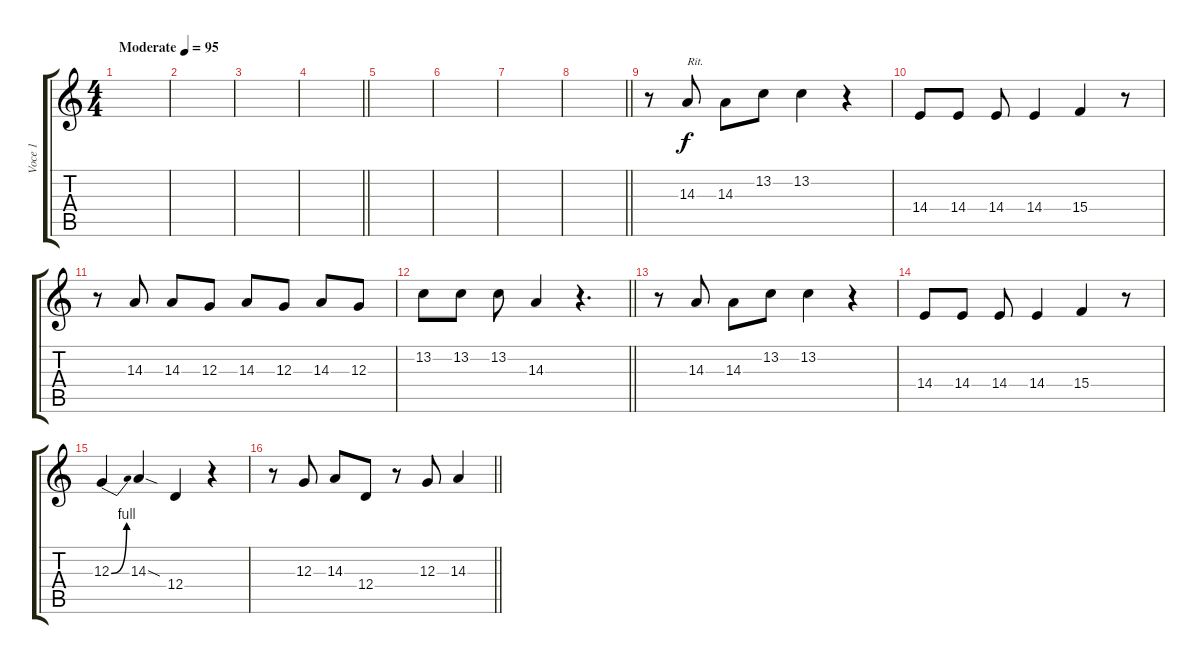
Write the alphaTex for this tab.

\track ("Voce 1" "Voce 1") {instrument lead1square}
\staff {score tabs}
\tuning (E4 B3 G3 D3 A2 E2) {hide}
\ts (4 4)
\tempo (95 "Moderate")
\clef g2
\ks c
|
|
|
\barLineRight lightlight
|
|
|
|
\barLineRight lightlight
|
r.8 14.3.8{txt "Rit."} 14.3.8 13.2.8 13.2.4 r.4 |
14.4.8 14.4.8 14.4.8 14.4.4 15.4.4 r.8 |
r.8 14.3.8 14.3.8 12.3.8 14.3.8 12.3.8 14.3.8 12.3.8 |
\barLineRight lightlight
13.2.8 13.2.8 13.2.8 14.3.4 r.4{d} |
r.8 14.3.8 14.3.8 13.2.8 13.2.4 r.4 |
14.4.8 14.4.8 14.4.8 14.4.4 15.4.4 r.8 |
12.3{be (bend 0 0 60 4)}.4 14.3{sod}.4 12.4.4 r.4 |
\barLineRight lightlight
r.8 12.3.8 14.3.8 12.4.8 r.8 12.3.8 14.3.4
